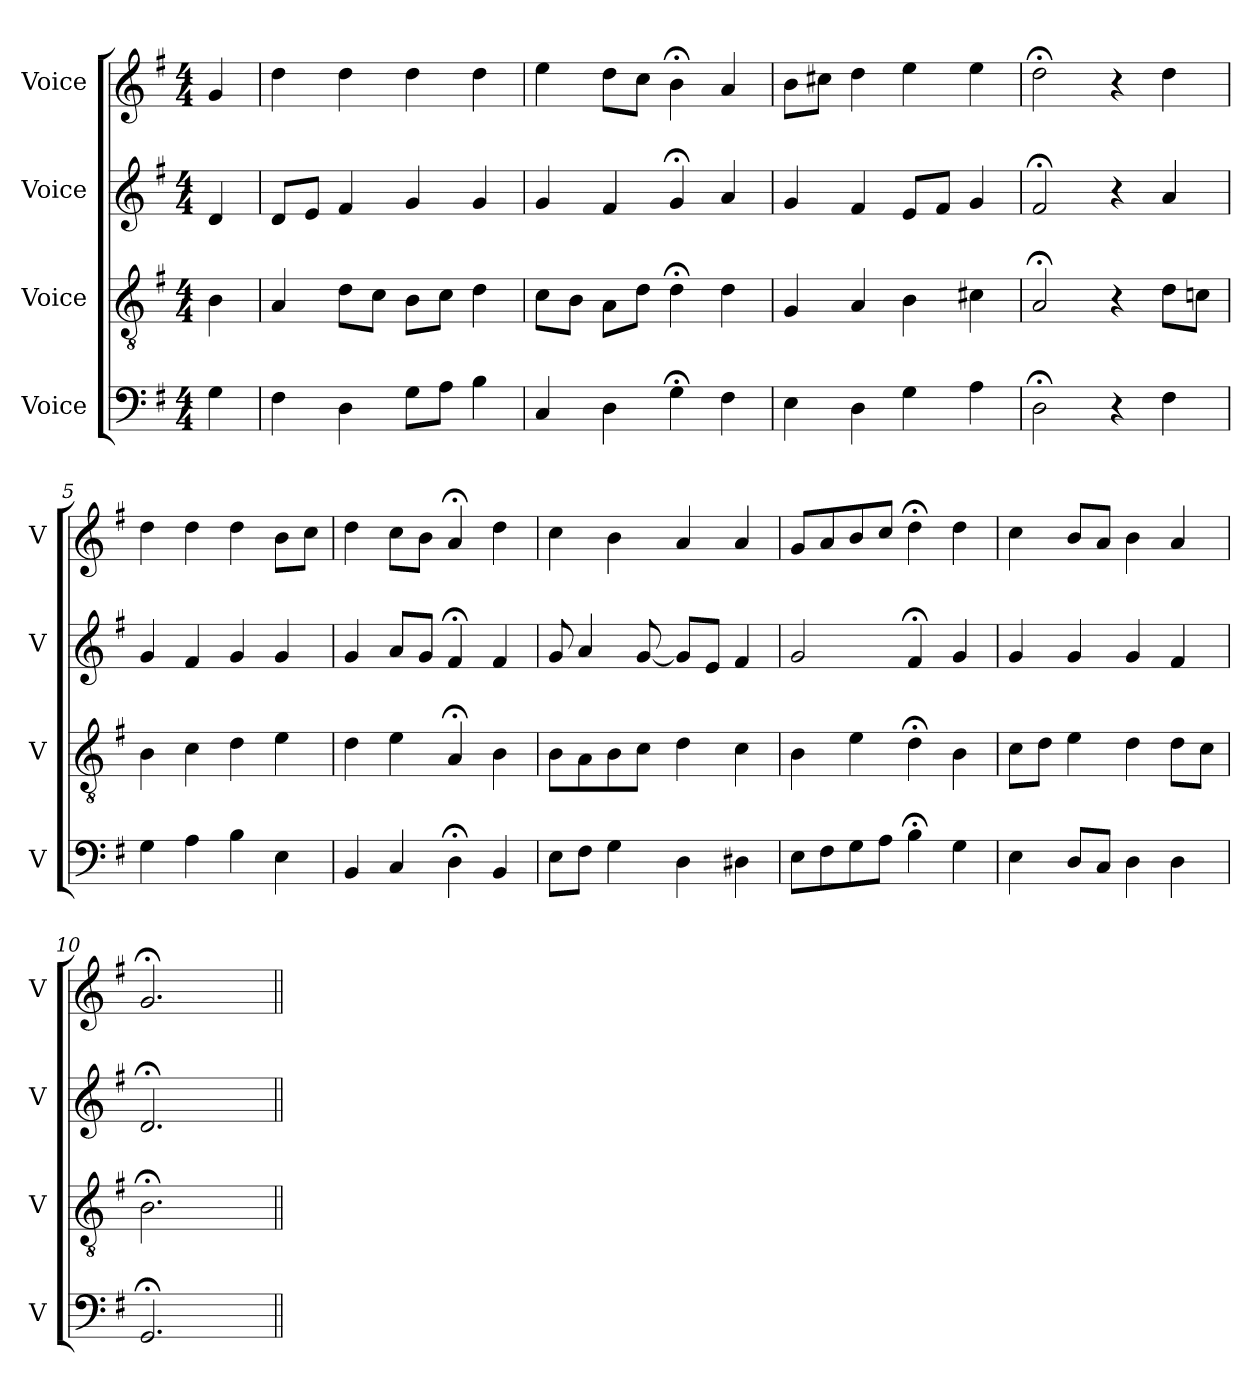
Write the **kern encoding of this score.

**kern	**kern	**kern	**kern
*part4	*part3	*part2	*part1
*staff4	*staff3	*staff2	*staff1
*I"Voice	*I"Voice	*I"Voice	*I"Voice
*I'V	*I'V	*I'V	*I'V
*clefF4	*clefGv2	*clefG2	*clefG2
*k[f#]	*k[f#]	*k[f#]	*k[f#]
*M4/4	*M4/4	*M4/4	*M4/4
*MM100	*MM100	*MM100	*MM100
=	=	=	=
4G\	4B\	4d/	4g/
=1	=1	=1	=1
4F#\	4A/	8d/L	4dd\
.	.	8e/J	.
4D\	8d\L	4f#/	4dd\
.	8c\J	.	.
8G\L	8B\L	4g/	4dd\
8A\J	8c\J	.	.
4B\	4d\	4g/	4dd\
=2	=2	=2	=2
4C/	8c\L	4g/	4ee\
.	8B\J	.	.
4D\	8A\L	4f#/	8dd\L
.	8d\J	.	8cc\J
4G;\	4d;\	4g;/	4b;\
4F#\	4d\	4a/	4a/
=3	=3	=3	=3
4E\	4G/	4g/	8b\L
.	.	.	8cc#X\J
4D\	4A/	4f#/	4dd\
4G\	4B\	8e/L	4ee\
.	.	8f#/J	.
4A\	4c#X\	4g/	4ee\
=4	=4	=4	=4
2D;\	2A;/	2f#;/	2dd;\
4r	4r	4r	4r
4F#\	8d\L	4a/	4dd\
.	8cn\J	.	.
!!LO:LB:g=z
=5	=5	=5	=5
4G\	4B\	4g/	4dd\
4A\	4c\	4f#/	4dd\
4B\	4d\	4g/	4dd\
4E\	4e\	4g/	8b\L
.	.	.	8cc\J
=6	=6	=6	=6
4BB/	4d\	4g/	4dd\
4C/	4e\	8a/L	8cc\L
.	.	8g/J	8b\J
4D;\	4A;/	4f#;/	4a;/
4BB/	4B\	4f#/	4dd\
=7	=7	=7	=7
8E\L	8B\L	8g/	4cc\
8F#\J	8A\	4a/	.
4G\	8B\	.	4b\
.	8c\J	[8g/	.
4D\	4d\	8g/L]	4a/
.	.	8e/J	.
4D#X\	4c\	4f#/	4a/
=8	=8	=8	=8
8E\L	4B\	2g/	8g/L
8F#\	.	.	8a/
8G\	4e\	.	8b/
8A\J	.	.	8cc/J
4B;\	4d;\	4f#;/	4dd;\
4G\	4B\	4g/	4dd\
=9	=9	=9	=9
4E\	8c\L	4g/	4cc\
.	8d\J	.	.
8D/L	4e\	4g/	8b/L
8C/J	.	.	8a/J
4D\	4d\	4g/	4b\
4D\	8d\L	4f#/	4a/
.	8c\J	.	.
!!LO:LB:g=z
=10	=10	=10	=10
2.GG;/	2.B;\	2.d;/	2.g;/
4ryy	4ryy	4ryy	4ryy
=||	=||	=||	=||
*-	*-	*-	*-
